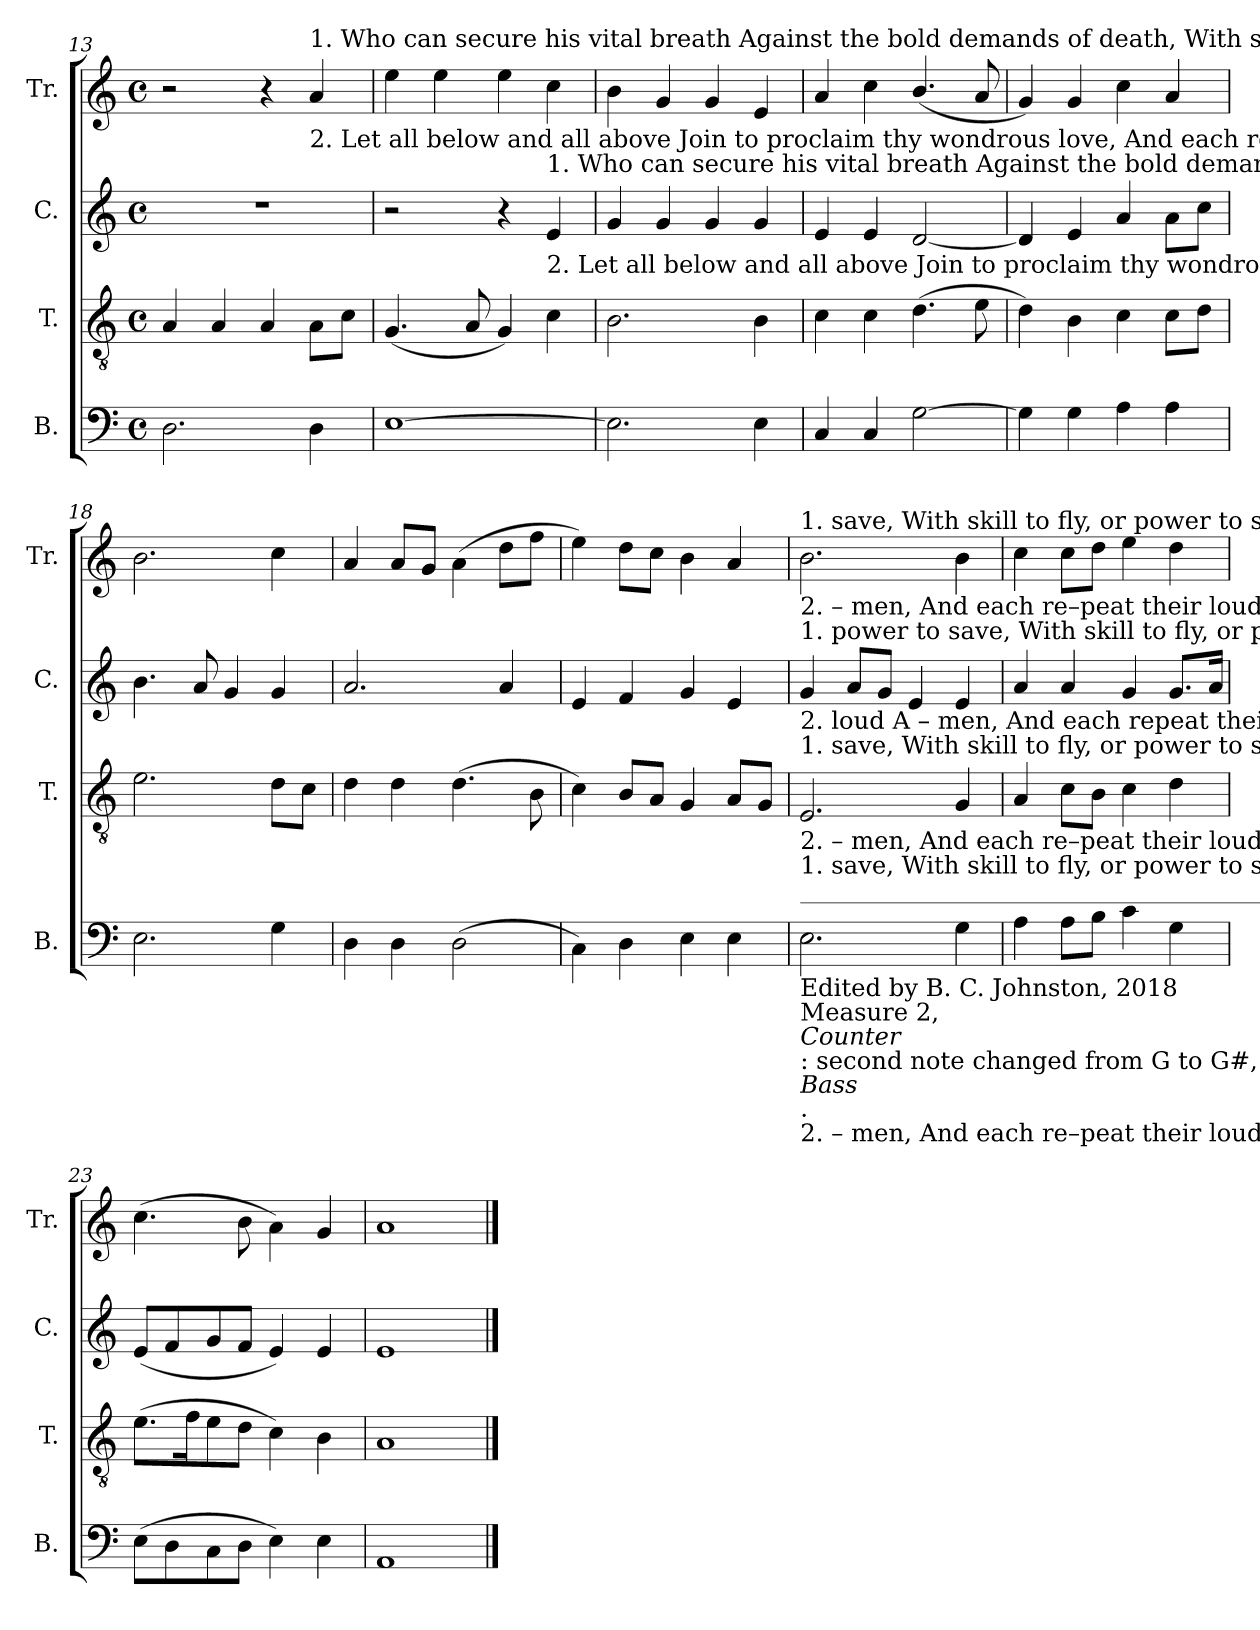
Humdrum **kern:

**kern	**kern	**kern	**kern
*part4	*part3	*part2	*part1
*staff4	*staff3	*staff2	*staff1
*I"B.	*I"T.	*I"C.	*I"Tr.
*I'B.	*I'T.	*I'C.	*I'Tr.
*clefF4	*clefGv2	*clefG2	*clefG2
*k[]	*k[]	*k[]	*k[]
*M4/4	*M4/4	*M4/4	*M4/4
*met(c)	*met(c)	*met(c)	*met(c)
=13	=13	=13	=13
2.D\	4A/	1r	2r
.	4A/	.	.
.	4A/	.	4r
!	!	!	!LO:TX:a:t=1. Who can secure his vital breath Against the bold   demands of death,          With   skill  to  fly,              or  power  to
!	!	!	!LO:TX:b:t=2. Let   all  below  and  all  above  Join to proclaim thy wondrous  love,             And   each re–peat           their  loud  A–
4D\	8A\L	.	4a/
.	8c\J	.	.
=14	=14	=14	=14
[1E	(4.G/	2r	4ee\
.	.	.	4ee\
.	8A/	.	.
.	4G/)	4r	4ee\
!	!	!LO:TX:a:t=1. Who can secure his vital breath        Against the bold demands of death,        With  skill  to fly,  or	!
!	!	!LO:TX:b:t=2.  Let  all  below  and  all  above          Join to proclaim thy wondrous love,        And each  repeat their	!
.	4c\	4e/	4cc\
=15	=15	=15	=15
2.E\]	2.B\	4g/	4b\
.	.	4g/	4g/
.	.	4g/	4g/
4E\	4B\	4g/	4e/
=16	=16	=16	=16
4C/	4c\	4e/	4a/
4C/	4c\	4e/	4cc\
[2G\	(4.d\	[2d/	(4.b/
.	8e\	.	8a/
=17	=17	=17	=17
4G\]	4d\)	4d/]	4g/)
4G\	4B\	4e/	4g/
4A\	4c\	4a/	4cc\
4A\	8c\L	8a\L	4a/
.	8d\J	8cc\J	.
=18	=18	=18	=18
2.E\	2.e\	4.b\	2.b\
.	.	8a/	.
.	.	4g/	.
4G\	8d\L	4g/	4cc\
.	8c\J	.	.
=19	=19	=19	=19
4D\	4d\	2.a/	4a/
4D\	4d\	.	8a/L
.	.	.	8g/J
(2D\	(4.d\	.	(4a\
.	.	4a/	8dd\L
.	8B\	.	8ff\J
=20	=20	=20	=20
4C\)	4c\)	4e/	4ee\)
4D\	8B/L	4f/	8dd\L
.	8A/J	.	8cc\J
4E\	4G/	4g/	4b\
4E\	8A/L	4e/	4a/
.	8G/J	.	.
=21	=21	=21	=21
!	!	!	!LO:TX:a:t=1. save,          With   skill   to   fly,  or        power               to   save?
!	!	!	!LO:TX:b:t=2. – men,       And   each  re–peat  their    loud                 A – men.
!	!	!LO:TX:a:t=1. power to save,  With skill to   fly,  or        power             to   save?	!
!	!	!LO:TX:b:t=2. loud A – men,   And   each repeat  their  loud               A – men.	!
!	!LO:TX:a:t=1. save,          With   skill   to   fly,  or        power               to   save?	!	!
!	!LO:TX:b:t=2. – men,       And   each  re–peat  their    loud                 A – men.	!	!
!LO:TX:a:t=__________________________________________________	!	!	!
!LO:TX:b:t=Edited by B. C. Johnston, 2018	!	!	!
!LO:TX:b:t=Measure 2,	!	!	!
!LO:TX:b:i:t=Counter	!	!	!
!LO:TX:b:t=&colon; second note changed from G to G#, like	!	!	!
!LO:TX:b:i:t=Bass	!	!	!
!LO:TX:b:t=.	!	!	!
!LO:TX:a:t=1. save,          With   skill   to   fly,  or        power               to   save?	!	!	!
!LO:TX:b:t=2. – men,       And   each  re–peat  their    loud                 A – men.	!	!	!
2.E\	2.E/	4g/	2.b\
.	.	8a/L	.
.	.	8g/J	.
.	.	4e/	.
4G\	4G/	4e/	4b\
=22	=22	=22	=22
4A\	4A/	4a/	4cc\
8A\L	8c\L	4a/	8cc\L
8B\J	8B\J	.	8dd\J
4c\	4c\	4g/	4ee\
4G\	4d\	8.g/L	4dd\
.	.	16a/Jk	.
=23	=23	=23	=23
(8E\L	(8.e\L	(8e/L	(4.cc\
8D\	.	8f/	.
.	16f\K	.	.
8C\	8e\	8g/	.
8D\J	8d\J	8f/J	8b\
4E\)	4c\)	4e/)	4a\)
4E\	4B\	4e/	4g/
=24	=24	=24	=24
1AA	1A	1e	1a
==	==	==	==
*-	*-	*-	*-
